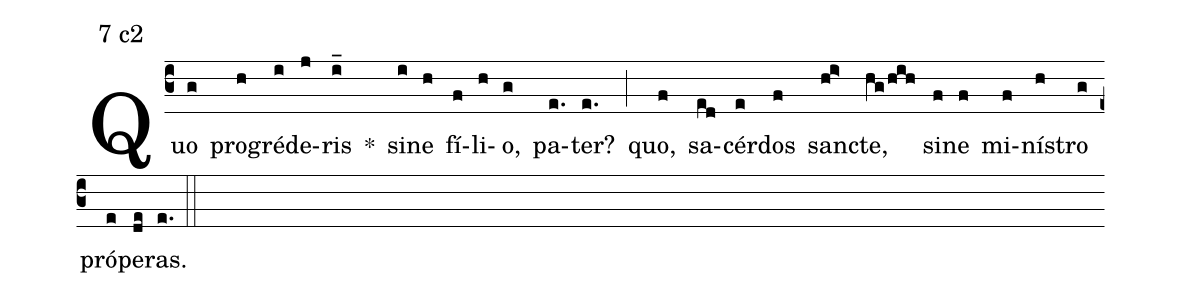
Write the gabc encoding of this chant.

mode:7 c2;
%%
(c3) Quo(g) pro(h)gré(i)de(j)ris(i_) *() si(i)ne(h) fí(f)li(h)o,(g) pa(e.)ter?(e.) (;) quo,(f) sa(ed)cér(e)dos(f) sanc(hi>)te,(hg/hih) si(f)ne(f) mi(f)ní(h)stro(g) pró(e)pe(de)ras.(e.) (::)
